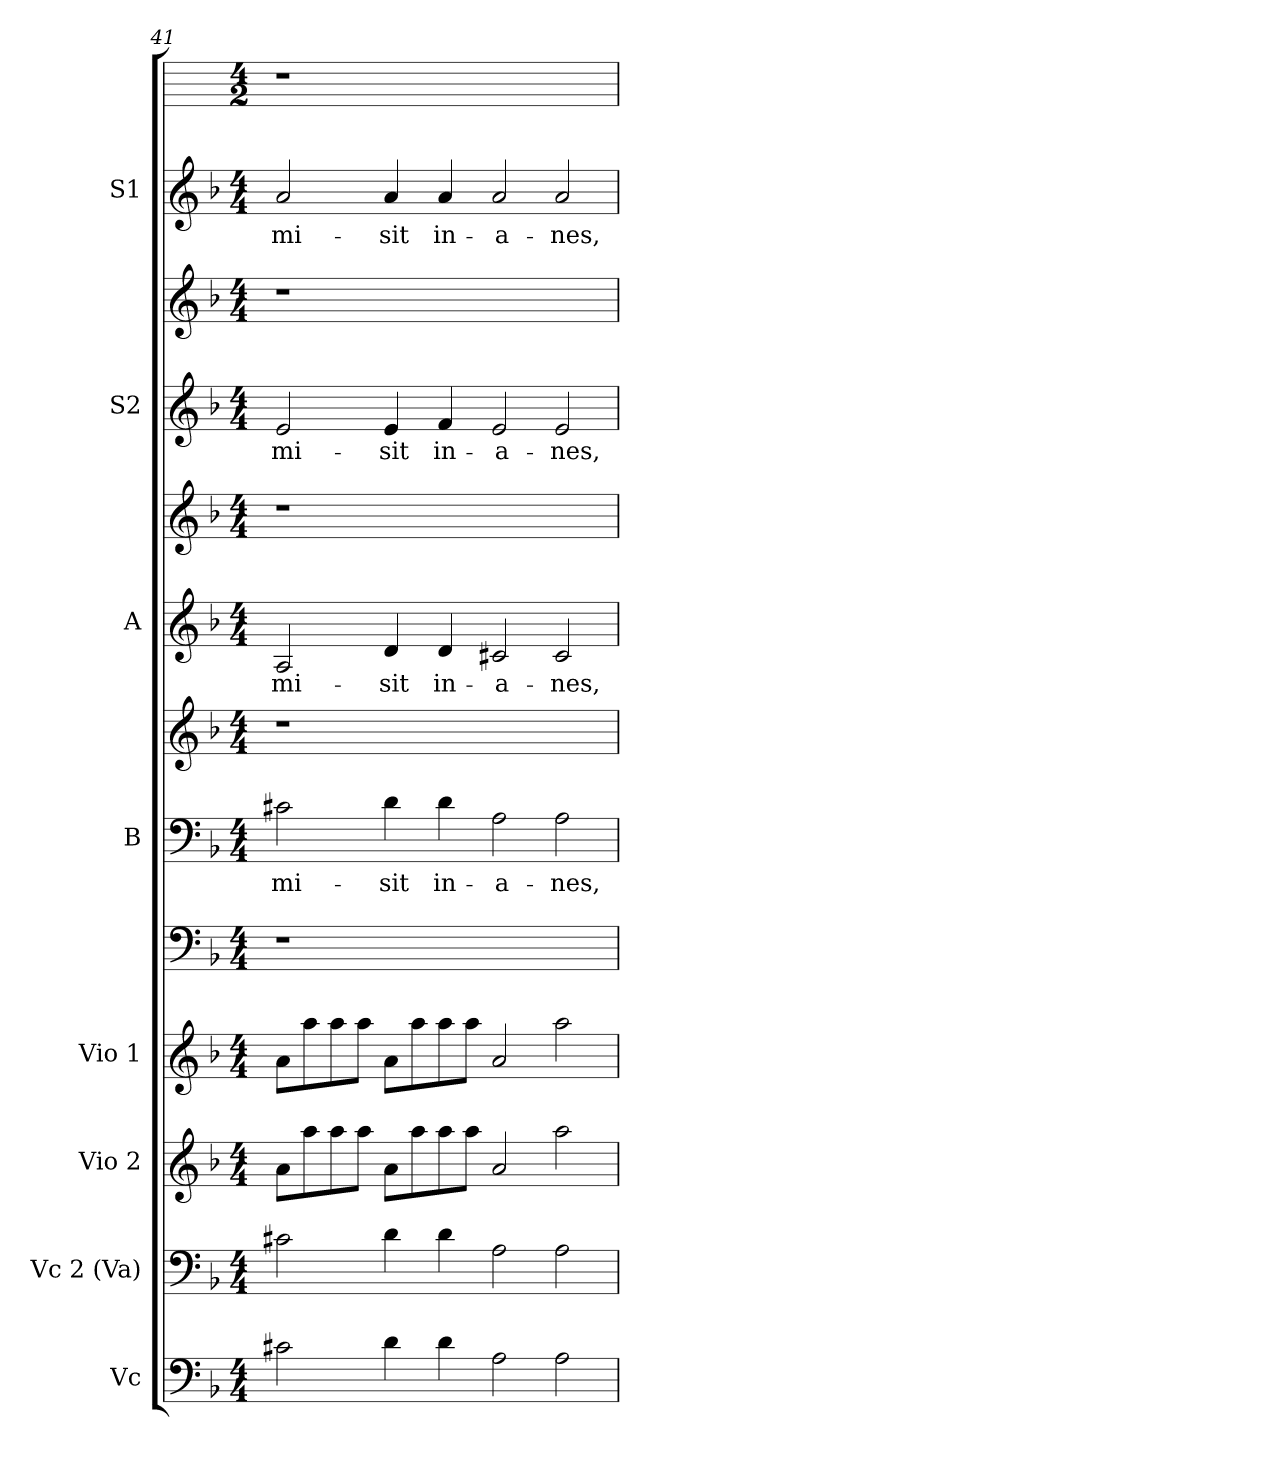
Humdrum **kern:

**kern	**kern	**kern	**kern	**kern	**kern	**text	**kern	**kern	**text	**kern	**kern	**text	**kern	**kern	**text	**kern
*part13	*part12	*part11	*part10	*part9	*part8	*part8	*part7	*part6	*part6	*part5	*part4	*part4	*part3	*part2	*part2	*part1
*staff13	*staff12	*staff11	*staff10	*staff9	*staff8	*staff8	*staff7	*staff6	*staff6	*staff5	*staff4	*staff4	*staff3	*staff2	*staff2	*staff1
*I"Vc	*I"Vc 2 (Va)	*I"Vio 2	*I"Vio 1	*	*I"B	*	*	*I"A	*	*	*I"S2	*	*	*I"S1	*	*
*clefF4	*clefF4	*clefG2	*clefG2	*clefF4	*clefF4	*	*clefG2	*clefG2	*	*clefG2	*clefG2	*	*clefG2	*clefG2	*	*
*k[b-]	*k[b-]	*k[b-]	*k[b-]	*k[b-]	*k[b-]	*	*k[b-]	*k[b-]	*	*k[b-]	*k[b-]	*	*k[b-]	*k[b-]	*	*
*M4/4	*M4/4	*M4/4	*M4/4	*M4/4	*M4/4	*	*M4/4	*M4/4	*	*M4/4	*M4/4	*	*M4/4	*M4/4	*	*M4/2
=41	=41	=41	=41	=41	=41	=41	=41	=41	=41	=41	=41	=41	=41	=41	=41	=41
2c#X	2c#X	8a\L	8a\L	1r	2c#X	-mi-	1r	2A	-mi-	1r	2e	-mi-	1r	2a	-mi-	1r
.	.	8aa\	8aa\	.	.	.	.	.	.	.	.	.	.	.	.	.
.	.	8aa\	8aa\	.	.	.	.	.	.	.	.	.	.	.	.	.
.	.	8aa\J	8aa\J	.	.	.	.	.	.	.	.	.	.	.	.	.
4d	4d	8a\L	8a\L	.	4d\	-sit	.	4d/	-sit	.	4e/	-sit	.	4a/	-sit	.
.	.	8aa\	8aa\	.	.	.	.	.	.	.	.	.	.	.	.	.
4d	4d	8aa\	8aa\	.	4d\	in-	.	4d/	in-	.	4f/	in-	.	4a/	in-	.
.	.	8aa\J	8aa\J	.	.	.	.	.	.	.	.	.	.	.	.	.
2A	2A	2a	2a	1ryy	2A	-a-	1ryy	2c#X	-a-	1ryy	2e	-a-	1ryy	2a	-a-	1ryy
2A	2A	2aa	2aa	.	2A	-nes,	.	2c#	-nes,	.	2e	-nes,	.	2a	-nes,	.
=	=	=	=	=	=	=	=	=	=	=	=	=	=	=	=	=
*-	*-	*-	*-	*-	*-	*-	*-	*-	*-	*-	*-	*-	*-	*-	*-	*-
